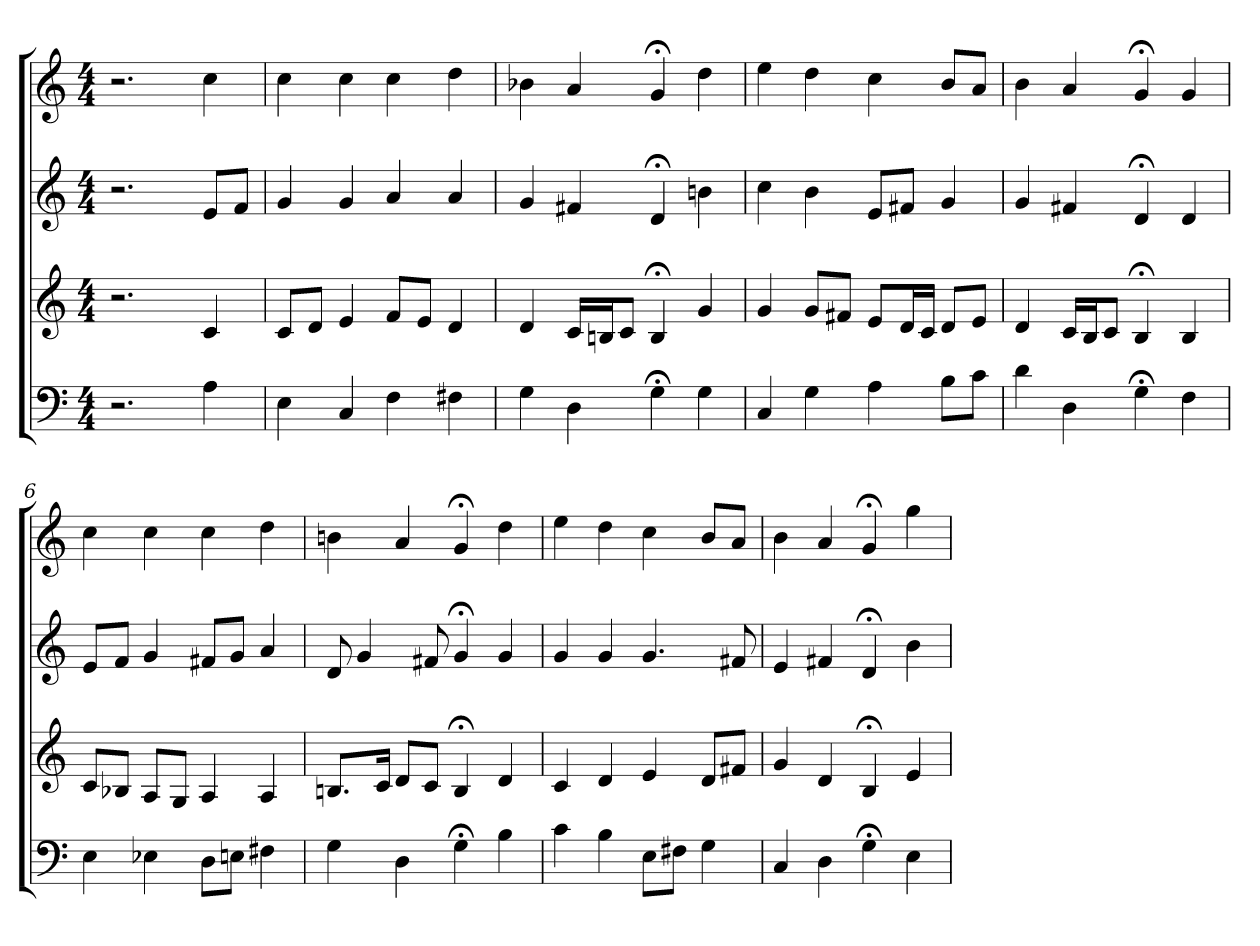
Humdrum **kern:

**kern	**kern	**kern	**kern
*part4	*part3	*part2	*part1
*staff4	*staff3	*staff2	*staff1
*clefF4	*clefG2	*clefG2	*clefG2
*k[]	*k[]	*k[]	*k[]
*C:	*C:	*C:	*C:
*M4/4	*M4/4	*M4/4	*M4/4
=1	=1	=1	=1
2.r	2.r	2.r	2.r
4A	4c	8e/L	4cc
.	.	8f/J	.
=2	=2	=2	=2
4E	8c/L	4g	4cc
.	8d/J	.	.
4C	4e	4g	4cc
4F	8f/L	4a	4cc
.	8e/J	.	.
4F#X	4d	4a	4dd
=3	=3	=3	=3
4G	4d	4g	4b-X
4D	16c/LL	4f#X	4a
.	16Bn/J	.	.
.	8c/J	.	.
4G;<	4B;<	4d;<	4g;<
4G	4g	4bn	4dd
=4	=4	=4	=4
4C	4g	4cc	4ee
4G	8g/L	4b	4dd
.	8f#X/J	.	.
4A	8e/L	8e/L	4cc
.	16d/L	8f#X/J	.
.	16c/JJ	.	.
8B\L	8d/L	4g	8b/L
8c\J	8e/J	.	8a/J
=5	=5	=5	=5
4d	4d	4g	4b
4D	16c/LL	4f#X	4a
.	16B/J	.	.
.	8c/J	.	.
4G;<	4B;<	4d;<	4g;<
4F	4B	4d	4g
=6	=6	=6	=6
4E	8c/L	8e/L	4cc
.	8B-X/J	8f/J	.
4E-X	8A/L	4g	4cc
.	8G/J	.	.
8D\L	4A	8f#X/L	4cc
8En\J	.	8g/J	.
4F#X	4A	4a	4dd
=7	=7	=7	=7
4G	8.Bn/L	8d	4bn
.	.	4g	.
.	16c/Jk	.	.
4D	8d/L	.	4a
.	8c/J	8f#X	.
4G;<	4B;<	4g;<	4g;<
4B	4d	4g	4dd
=8	=8	=8	=8
4c	4c	4g	4ee
4B	4d	4g	4dd
8E\L	4e	4.g	4cc
8F#X\J	.	.	.
4G	8d/L	.	8b/L
.	8f#X/J	8f#X	8a/J
=9	=9	=9	=9
4C	4g	4e	4b
4D	4d	4f#X	4a
4G;<	4B;<	4d;<	4g;<
4E	4e	4b	4gg
=	=	=	=
*-	*-	*-	*-
